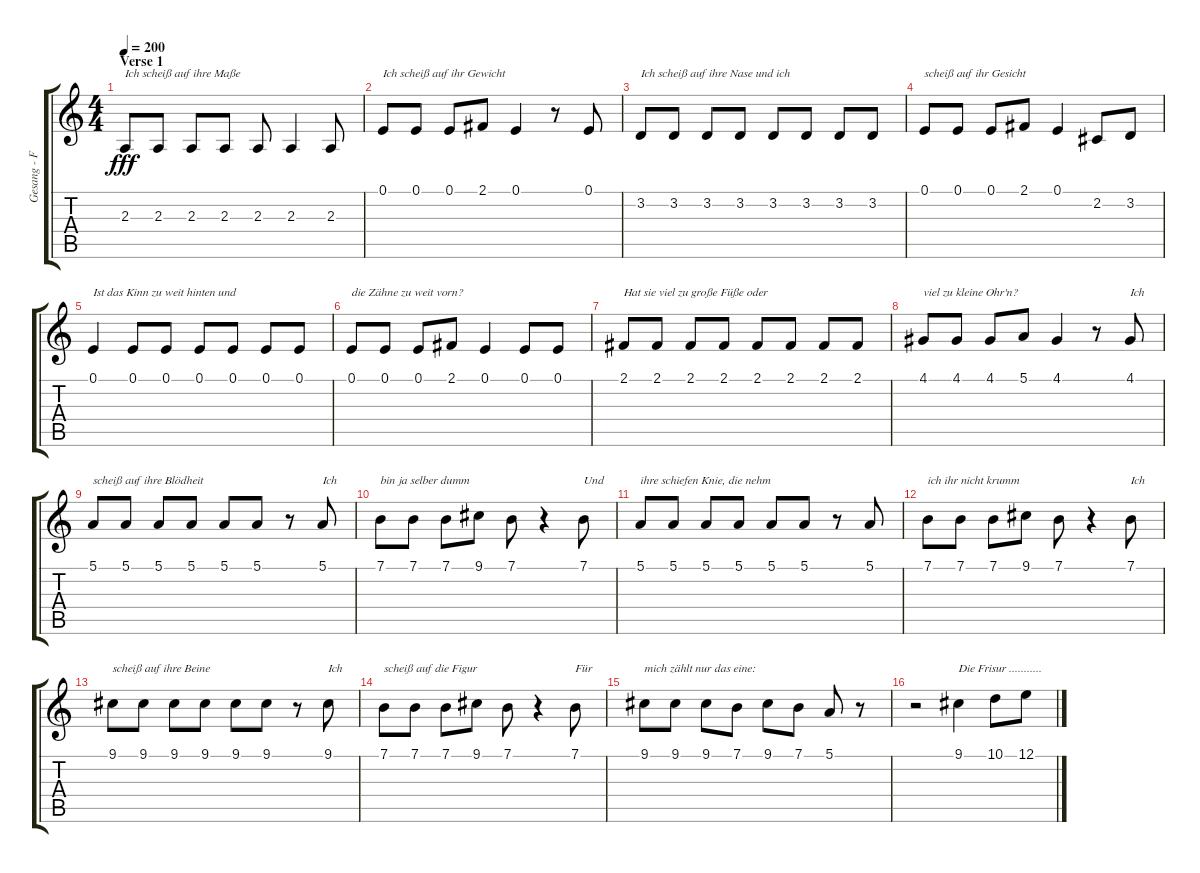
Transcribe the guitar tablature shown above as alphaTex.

\track ("Gesang - Farin Urlaub" "Gesang - F") {instrument tenorsax}
\staff {score tabs}
\tuning (E4 B3 G3 D3 A2 E2) {hide}
\ts (4 4)
\section ("" "Verse 1")
\tempo 200
\clef g2
\ks c
2.3.8{txt "Ich scheiß auf ihre Maße" dy fff} 2.3.8 2.3.8 2.3.8 2.3.8 2.3.4 2.3.8 |
0.1.8{txt "Ich scheiß auf ihr Gewicht"} 0.1.8 0.1.8 2.1.8 0.1.4 r.8 0.1.8 |
3.2.8{txt "Ich scheiß auf ihre Nase und ich"} 3.2.8 3.2.8 3.2.8 3.2.8 3.2.8 3.2.8 3.2.8 |
0.1.8{txt "scheiß auf ihr Gesicht"} 0.1.8 0.1.8 2.1.8 0.1.4 2.2.8 3.2.8 |
0.1.4{txt "Ist das Kinn zu weit hinten und"} 0.1.8 0.1.8 0.1.8 0.1.8 0.1.8 0.1.8 |
0.1.8{txt "die Zähne zu weit vorn?"} 0.1.8 0.1.8 2.1.8 0.1.4 0.1.8 0.1.8 |
2.1.8{txt "Hat sie viel zu große Füße oder"} 2.1.8 2.1.8 2.1.8 2.1.8 2.1.8 2.1.8 2.1.8 |
4.1.8{txt "viel zu kleine Ohr'n?"} 4.1.8 4.1.8 5.1.8 4.1.4 r.8 4.1.8{txt "Ich"} |
5.1.8{txt "scheiß auf ihre Blödheit"} 5.1.8 5.1.8 5.1.8 5.1.8 5.1.8 r.8 5.1.8{txt "Ich"} |
7.1.8{txt "bin ja selber dumm"} 7.1.8 7.1.8 9.1.8 7.1.8 r.4 7.1.8{txt "Und"} |
5.1.8{txt "ihre schiefen Knie, die nehm"} 5.1.8 5.1.8 5.1.8 5.1.8 5.1.8 r.8 5.1.8 |
7.1.8{txt "ich ihr nicht krumm"} 7.1.8 7.1.8 9.1.8 7.1.8 r.4 7.1.8{txt "Ich"} |
9.1.8{txt "scheiß auf ihre Beine"} 9.1.8 9.1.8 9.1.8 9.1.8 9.1.8 r.8 9.1.8{txt "Ich"} |
7.1.8{txt "scheiß auf die Figur"} 7.1.8 7.1.8 9.1.8 7.1.8 r.4 7.1.8{txt "Für"} |
9.1.8{txt "mich zählt nur das eine:"} 9.1.8 9.1.8 7.1.8 9.1.8 7.1.8 5.1.8 r.8 |
r.2 9.1.4{txt "Die Frisur ..........."} 10.1.8 12.1.8
